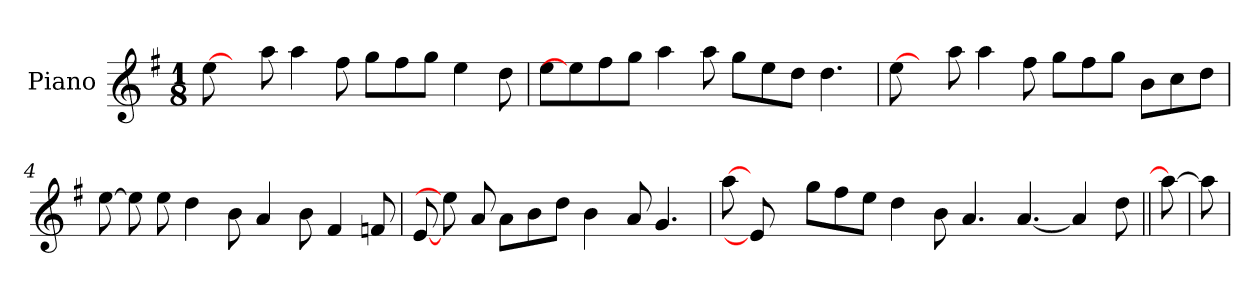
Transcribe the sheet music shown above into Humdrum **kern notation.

**kern
*part1
*staff1
*I"Piano
*I'Pno
*clefG2
*k[f#]
*A:dor
*M1/8
=1
[8ee\
8ryy
8aa\
4aa\
8ff#\
8gg\L
8ff#\
8gg\J
4ee\
8dd\
=2
8ee\L
8ee\]
8ff#\
8gg\J
4aa\
8aa\
8gg\L
8ee\
8dd\J
4.dd\
=3
[8ee\
8ryy
8aa\
4aa\
8ff#\
8gg\L
8ff#\
8gg\J
8b\L
8cc\
8dd\J
=4
[8ee\
8ee\]
8ee\
4dd\
8b\
4a/
8b\
4f#/
8fn/
=5
[8e/
8ee\]
8a/
8a\L
8b\
8dd\J
4b\
8a/
4.g/
=6
[8aa\
8e/]
8ryy
8gg\L
8ff#\
8ee\J
4dd\
8b\
4.a/
[4.a/
4a/]
8dd\
=7||
8aa\_
=8
8aa\]
=
*-
